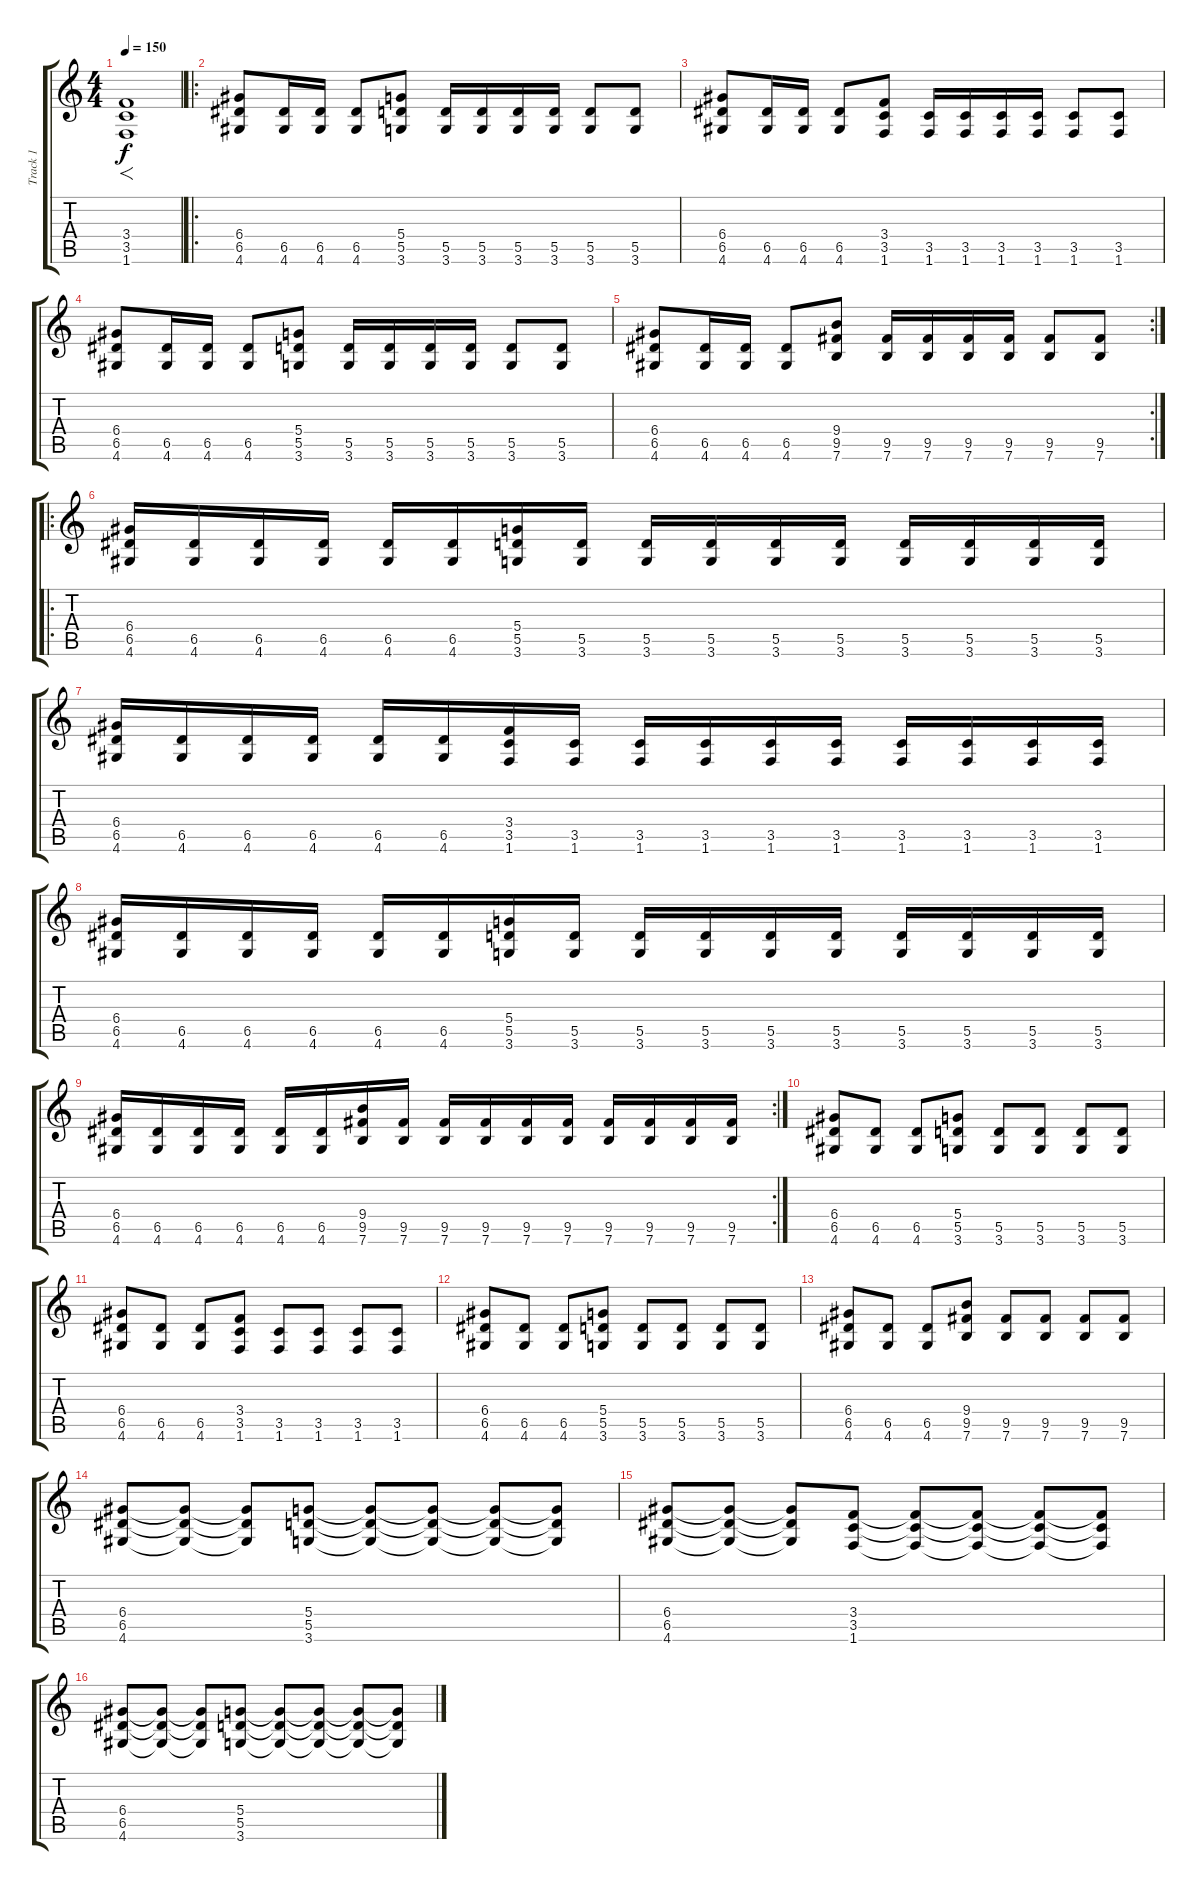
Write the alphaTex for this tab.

\track ("Track 1" "Track 1") {instrument distortionguitar}
\staff {score tabs}
\tuning (E4 B3 G3 D3 A2 E2) {hide}
\ts (4 4)
\tempo 150
\clef g2
\ks c
(3.4 3.5 1.6).1{f dy f} |
\ro
(6.4 6.5 4.6).8 (6.5 4.6).16 (6.5 4.6).16 (6.5 4.6).8 (5.4 5.5 3.6).8 (5.5 3.6).16 (5.5 3.6).16 (5.5 3.6).16 (5.5 3.6).16 (5.5 3.6).8 (5.5 3.6).8 |
(6.4 6.5 4.6).8 (6.5 4.6).16 (6.5 4.6).16 (6.5 4.6).8 (3.4 3.5 1.6).8 (3.5 1.6).16 (3.5 1.6).16 (3.5 1.6).16 (3.5 1.6).16 (3.5 1.6).8 (3.5 1.6).8 |
(6.4 6.5 4.6).8 (6.5 4.6).16 (6.5 4.6).16 (6.5 4.6).8 (5.4 5.5 3.6).8 (5.5 3.6).16 (5.5 3.6).16 (5.5 3.6).16 (5.5 3.6).16 (5.5 3.6).8 (5.5 3.6).8 |
\rc 2
(6.4 6.5 4.6).8 (6.5 4.6).16 (6.5 4.6).16 (6.5 4.6).8 (9.4 9.5 7.6).8 (9.5 7.6).16 (9.5 7.6).16 (9.5 7.6).16 (9.5 7.6).16 (9.5 7.6).8 (9.5 7.6).8 |
\ro
(6.4 6.5 4.6).16 (6.5 4.6).16 (6.5 4.6).16 (6.5 4.6).16 (6.5 4.6).16 (6.5 4.6).16 (5.4 5.5 3.6).16 (5.5 3.6).16 (5.5 3.6).16 (5.5 3.6).16 (5.5 3.6).16 (5.5 3.6).16 (5.5 3.6).16 (5.5 3.6).16 (5.5 3.6).16 (5.5 3.6).16 |
(6.4 6.5 4.6).16 (6.5 4.6).16 (6.5 4.6).16 (6.5 4.6).16 (6.5 4.6).16 (6.5 4.6).16 (3.4 3.5 1.6).16 (3.5 1.6).16 (3.5 1.6).16 (3.5 1.6).16 (3.5 1.6).16 (3.5 1.6).16 (3.5 1.6).16 (3.5 1.6).16 (3.5 1.6).16 (3.5 1.6).16 |
(6.4 6.5 4.6).16 (6.5 4.6).16 (6.5 4.6).16 (6.5 4.6).16 (6.5 4.6).16 (6.5 4.6).16 (5.4 5.5 3.6).16 (5.5 3.6).16 (5.5 3.6).16 (5.5 3.6).16 (5.5 3.6).16 (5.5 3.6).16 (5.5 3.6).16 (5.5 3.6).16 (5.5 3.6).16 (5.5 3.6).16 |
\rc 2
(6.4 6.5 4.6).16 (6.5 4.6).16 (6.5 4.6).16 (6.5 4.6).16 (6.5 4.6).16 (6.5 4.6).16 (9.4 9.5 7.6).16 (9.5 7.6).16 (9.5 7.6).16 (9.5 7.6).16 (9.5 7.6).16 (9.5 7.6).16 (9.5 7.6).16 (9.5 7.6).16 (9.5 7.6).16 (9.5 7.6).16 |
(6.4 6.5 4.6).8 (6.5 4.6).8 (6.5 4.6).8 (5.4 5.5 3.6).8 (5.5 3.6).8 (5.5 3.6).8 (5.5 3.6).8 (5.5 3.6).8 |
(6.4 6.5 4.6).8 (6.5 4.6).8 (6.5 4.6).8 (3.4 3.5 1.6).8 (3.5 1.6).8 (3.5 1.6).8 (3.5 1.6).8 (3.5 1.6).8 |
(6.4 6.5 4.6).8 (6.5 4.6).8 (6.5 4.6).8 (5.4 5.5 3.6).8 (5.5 3.6).8 (5.5 3.6).8 (5.5 3.6).8 (5.5 3.6).8 |
(6.4 6.5 4.6).8 (6.5 4.6).8 (6.5 4.6).8 (9.4 9.5 7.6).8 (9.5 7.6).8 (9.5 7.6).8 (9.5 7.6).8 (9.5 7.6).8 |
(6.4 6.5 4.6).8 (6.4{t} 6.5{t} 4.6{t}).8 (6.4{t} 6.5{t} 4.6{t}).8 (5.4 5.5 3.6).8 (5.4{t} 5.5{t} 3.6{t}).8 (5.4{t} 5.5{t} 3.6{t}).8 (5.4{t} 5.5{t} 3.6{t}).8 (5.4{t} 5.5{t} 3.6{t}).8 |
(6.4 6.5 4.6).8 (6.4{t} 6.5{t} 4.6{t}).8 (6.4{t} 6.5{t} 4.6{t}).8 (3.4 3.5 1.6).8 (3.4{t} 3.5{t} 1.6{t}).8 (3.4{t} 3.5{t} 1.6{t}).8 (3.4{t} 3.5{t} 1.6{t}).8 (3.4{t} 3.5{t} 1.6{t}).8 |
(6.4 6.5 4.6).8 (6.4{t} 6.5{t} 4.6{t}).8 (6.4{t} 6.5{t} 4.6{t}).8 (5.4 5.5 3.6).8 (5.4{t} 5.5{t} 3.6{t}).8 (5.4{t} 5.5{t} 3.6{t}).8 (5.4{t} 5.5{t} 3.6{t}).8 (5.4{t} 5.5{t} 3.6{t}).8
